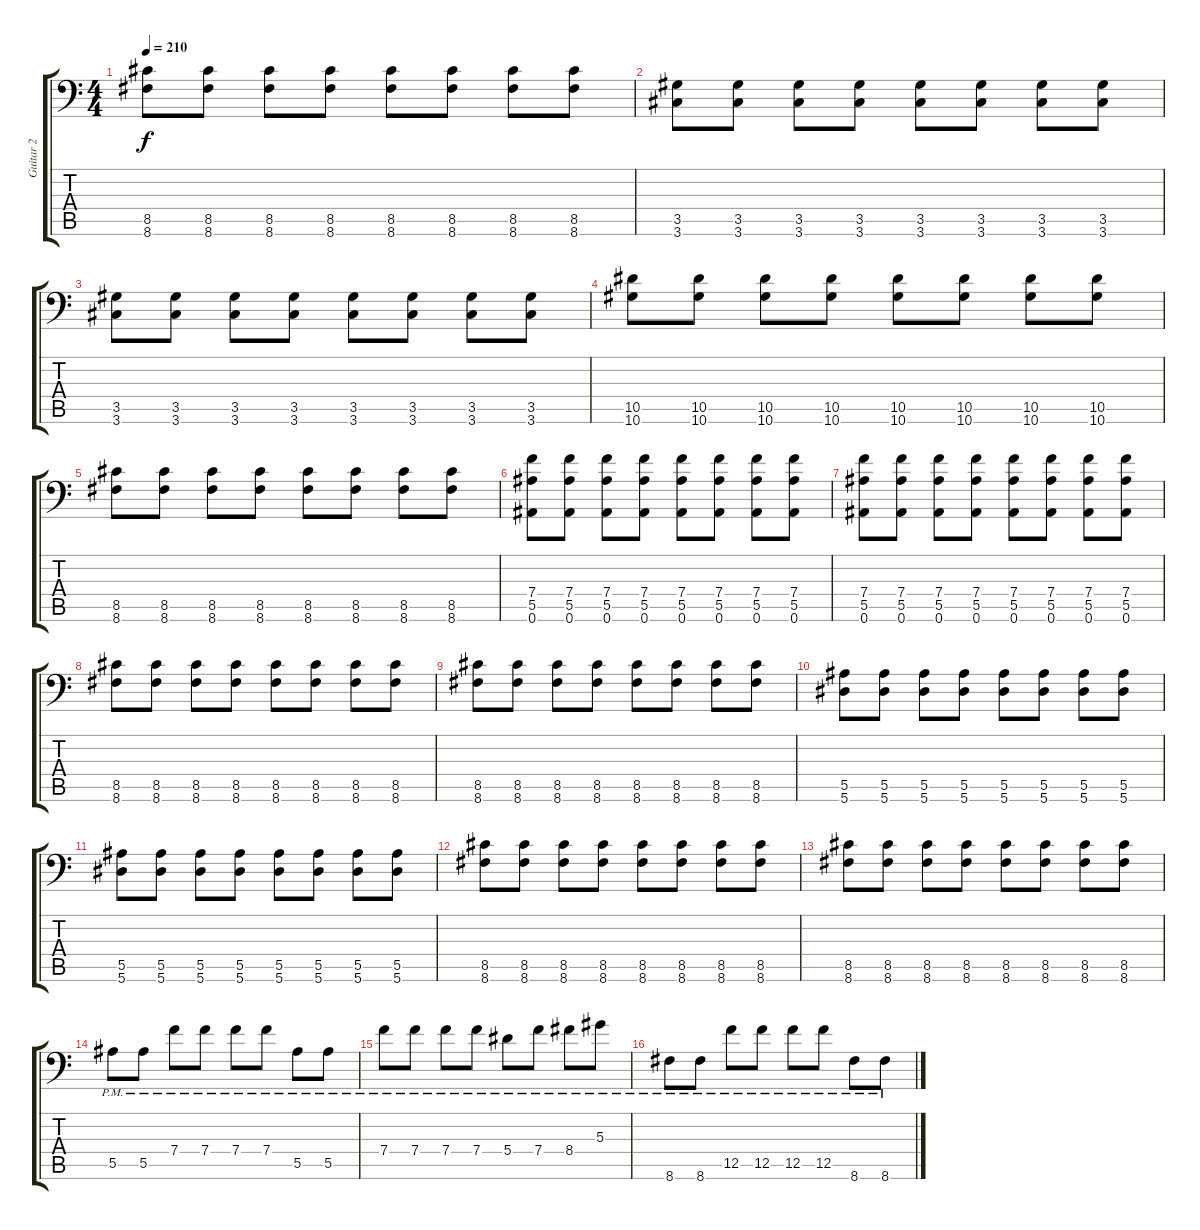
\track ("Guitar 2" "Guitar 2") {instrument distortionguitar}
\staff {score tabs}
\tuning (C4 G3 Eb3 Bb2 F2 Bb1) {hide}
\ts (4 4)
\tempo 210
\clef f4
\ks c
(8.5 8.6).8{dy f} (8.5 8.6).8 (8.5 8.6).8 (8.5 8.6).8 (8.5 8.6).8 (8.5 8.6).8 (8.5 8.6).8 (8.5 8.6).8 |
(3.5 3.6).8 (3.5 3.6).8 (3.5 3.6).8 (3.5 3.6).8 (3.5 3.6).8 (3.5 3.6).8 (3.5 3.6).8 (3.5 3.6).8 |
(3.5 3.6).8 (3.5 3.6).8 (3.5 3.6).8 (3.5 3.6).8 (3.5 3.6).8 (3.5 3.6).8 (3.5 3.6).8 (3.5 3.6).8 |
(10.5 10.6).8 (10.5 10.6).8 (10.5 10.6).8 (10.5 10.6).8 (10.5 10.6).8 (10.5 10.6).8 (10.5 10.6).8 (10.5 10.6).8 |
(8.5 8.6).8 (8.5 8.6).8 (8.5 8.6).8 (8.5 8.6).8 (8.5 8.6).8 (8.5 8.6).8 (8.5 8.6).8 (8.5 8.6).8 |
(7.4 5.5 0.6).8 (7.4 5.5 0.6).8 (7.4 5.5 0.6).8 (7.4 5.5 0.6).8 (7.4 5.5 0.6).8 (7.4 5.5 0.6).8 (7.4 5.5 0.6).8 (7.4 5.5 0.6).8 |
(7.4 5.5 0.6).8 (7.4 5.5 0.6).8 (7.4 5.5 0.6).8 (7.4 5.5 0.6).8 (7.4 5.5 0.6).8 (7.4 5.5 0.6).8 (7.4 5.5 0.6).8 (7.4 5.5 0.6).8 |
(8.5 8.6).8 (8.5 8.6).8 (8.5 8.6).8 (8.5 8.6).8 (8.5 8.6).8 (8.5 8.6).8 (8.5 8.6).8 (8.5 8.6).8 |
(8.5 8.6).8 (8.5 8.6).8 (8.5 8.6).8 (8.5 8.6).8 (8.5 8.6).8 (8.5 8.6).8 (8.5 8.6).8 (8.5 8.6).8 |
(5.5 5.6).8 (5.5 5.6).8 (5.5 5.6).8 (5.5 5.6).8 (5.5 5.6).8 (5.5 5.6).8 (5.5 5.6).8 (5.5 5.6).8 |
(5.5 5.6).8 (5.5 5.6).8 (5.5 5.6).8 (5.5 5.6).8 (5.5 5.6).8 (5.5 5.6).8 (5.5 5.6).8 (5.5 5.6).8 |
(8.5 8.6).8 (8.5 8.6).8 (8.5 8.6).8 (8.5 8.6).8 (8.5 8.6).8 (8.5 8.6).8 (8.5 8.6).8 (8.5 8.6).8 |
(8.5 8.6).8 (8.5 8.6).8 (8.5 8.6).8 (8.5 8.6).8 (8.5 8.6).8 (8.5 8.6).8 (8.5 8.6).8 (8.5 8.6).8 |
5.5{pm}.8 5.5{pm}.8 7.4{pm}.8 7.4{pm}.8 7.4{pm}.8 7.4{pm}.8 5.5{pm}.8 5.5{pm}.8 |
7.4{pm}.8 7.4{pm}.8 7.4{pm}.8 7.4{pm}.8 5.4{pm}.8 7.4{pm}.8 8.4{pm}.8 5.3{pm}.8 |
8.6{pm}.8 8.6{pm}.8 12.5{pm}.8 12.5{pm}.8 12.5{pm}.8 12.5{pm}.8 8.6{pm}.8 8.6{pm}.8
